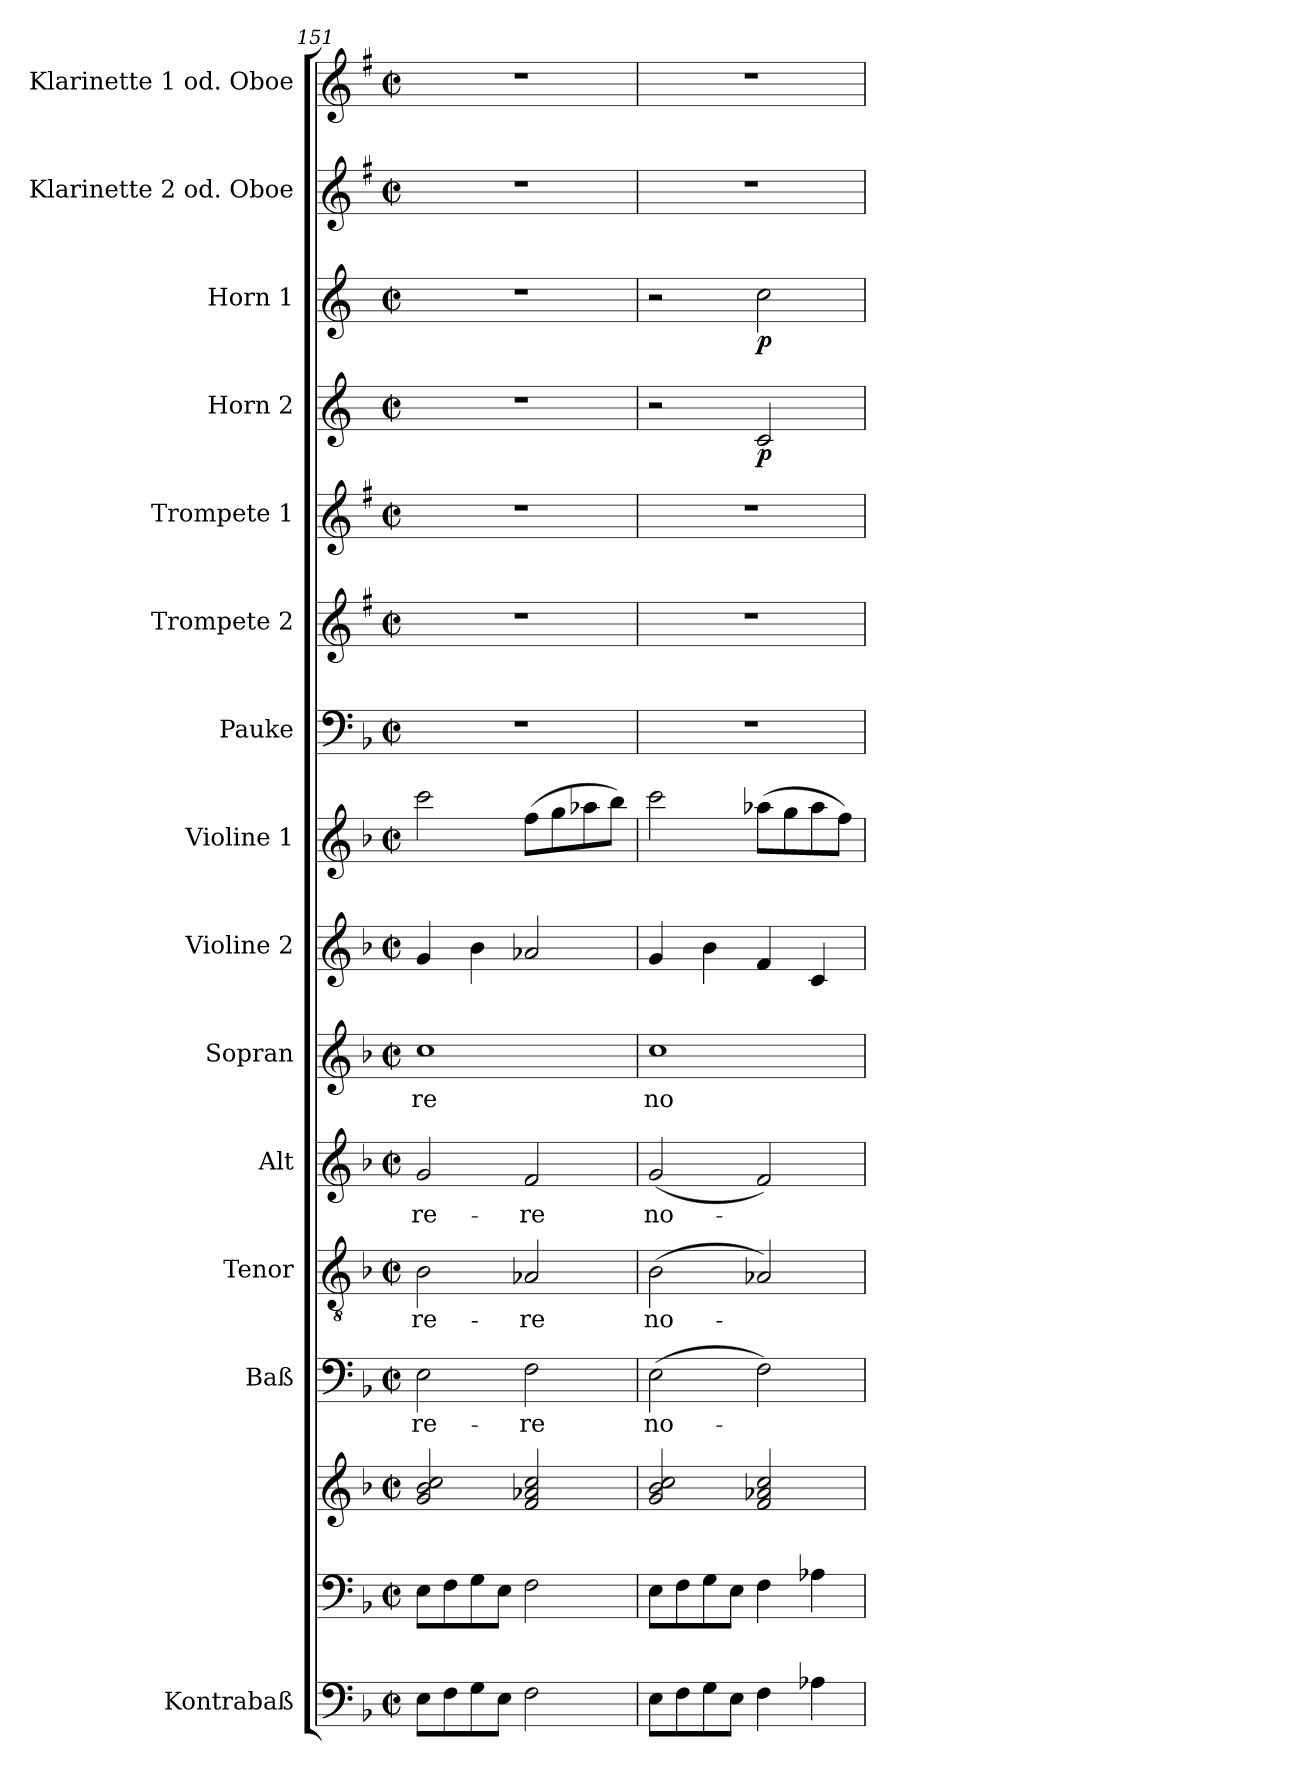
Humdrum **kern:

**kern	**kern	**kern	**kern	**text	**kern	**text	**kern	**text	**kern	**text	**kern	**kern	**kern	**kern	**kern	**kern	**dynam	**kern	**dynam	**kern	**kern
*part15	*part14	*part14	*part13	*part13	*part12	*part12	*part11	*part11	*part10	*part10	*part9	*part8	*part7	*part6	*part5	*part4	*part4	*part3	*part3	*part2	*part1
*staff16	*staff15	*staff14	*staff13	*staff13	*staff12	*staff12	*staff11	*staff11	*staff10	*staff10	*staff9	*staff8	*staff7	*staff6	*staff5	*staff4	*staff4	*staff3	*staff3	*staff2	*staff1
*I"Kontrabaß	*	*	*I"Baß	*	*I"Tenor	*	*I"Alt	*	*I"Sopran	*	*I"Violine 2	*I"Violine 1	*I"Pauke	*I"Trompete 2	*I"Trompete 1	*I"Horn 2	*	*I"Horn 1	*	*I"Klarinette 2 od. Oboe	*I"Klarinette 1 od. Oboe
*	*	*	*	*	*	*	*	*	*	*	*	*	*	*I'Tpt	*I'Tpt	*I'Hn	*	*I'Hn	*	*	*
*clefF4	*clefF4	*clefG2	*clefF4	*	*clefGv2	*	*clefG2	*	*clefG2	*	*clefG2	*clefG2	*clefF4	*clefG2	*clefG2	*clefG2	*	*clefG2	*	*clefG2	*clefG2
*ITrd7c12	*	*	*	*	*	*	*	*	*	*	*	*	*	*ITrd1c2	*ITrd1c2	*ITrd4c7	*	*ITrd4c7	*	*ITrd1c2	*ITrd1c2
*k[b-]	*k[b-]	*k[b-]	*k[b-]	*	*k[b-]	*	*k[b-]	*	*k[b-]	*	*k[b-]	*k[b-]	*k[b-]	*k[b-]	*k[b-]	*k[b-]	*	*k[b-]	*	*k[b-]	*k[b-]
*F:	*F:	*F:	*F:	*	*F:	*	*F:	*	*F:	*	*F:	*F:	*F:	*F:	*F:	*F:	*	*F:	*	*F:	*F:
*M2/2	*M2/2	*M2/2	*M2/2	*	*M2/2	*	*M2/2	*	*M2/2	*	*M2/2	*M2/2	*M2/2	*M2/2	*M2/2	*M2/2	*	*M2/2	*	*M2/2	*M2/2
*met(c|)	*met(c|)	*met(c|)	*met(c|)	*	*met(c|)	*	*met(c|)	*	*met(c|)	*	*met(c|)	*met(c|)	*met(c|)	*met(c|)	*met(c|)	*met(c|)	*	*met(c|)	*	*met(c|)	*met(c|)
=151	=151	=151	=151	=151	=151	=151	=151	=151	=151	=151	=151	=151	=151	=151	=151	=151	=151	=151	=151	=151	=151
!	!	!	!	!LO:LY:b	!	!LO:LY:b	!	!LO:LY:b	!	!LO:LY:b	!	!	!	!	!	!	!	!	!	!	!
8EE\L	8E\L	2g/ 2b-/ 2cc/	2E\	-re-	2B-\	-re-	2g/	-re-	1cc	-re	4g/	2ccc\	1r	1r	1r	1r	.	1r	.	1r	1r
8FF\	8F\	.	.	.	.	.	.	.	.	.	.	.	.	.	.	.	.	.	.	.	.
8GG\	8G\	.	.	.	.	.	.	.	.	.	4b-\	.	.	.	.	.	.	.	.	.	.
8EE\J	8E\J	.	.	.	.	.	.	.	.	.	.	.	.	.	.	.	.	.	.	.	.
!	!	!	!	!LO:LY:b	!	!LO:LY:b	!	!LO:LY:b	!	!	!	!	!	!	!	!	!	!	!	!	!
2FF\	2F\	2f/ 2a-X/ 2cc/	2F\	-re	2A-X/	-re	2f/	-re	.	.	2a-X/	(>8ff\L	.	.	.	.	.	.	.	.	.
.	.	.	.	.	.	.	.	.	.	.	.	8gg\	.	.	.	.	.	.	.	.	.
.	.	.	.	.	.	.	.	.	.	.	.	8aa-X\	.	.	.	.	.	.	.	.	.
.	.	.	.	.	.	.	.	.	.	.	.	8bb-\J)	.	.	.	.	.	.	.	.	.
=152	=152	=152	=152	=152	=152	=152	=152	=152	=152	=152	=152	=152	=152	=152	=152	=152	=152	=152	=152	=152	=152
!	!	!	!	!LO:LY:b	!	!LO:LY:b	!	!LO:LY:b	!	!LO:LY:b	!	!	!	!	!	!	!	!	!	!	!
8EE\L	8E\L	2g/ 2b-/ 2cc/	(>2E\	no-	(>2B-\	no-	(<2g/	no-	1cc	no-	4g/	2ccc\	1r	1r	1r	2r	.	2r	.	1r	1r
8FF\	8F\	.	.	.	.	.	.	.	.	.	.	.	.	.	.	.	.	.	.	.	.
8GG\	8G\	.	.	.	.	.	.	.	.	.	4b-\	.	.	.	.	.	.	.	.	.	.
8EE\J	8E\J	.	.	.	.	.	.	.	.	.	.	.	.	.	.	.	.	.	.	.	.
!	!	!	!	!	!	!	!	!	!	!	!	!	!	!	!	!	!LO:DY:b	!	!LO:DY:b	!	!
4FF\	4F\	2f/ 2a-X/ 2cc/	2F\)	.	2A-X/)	.	2f/)	.	.	.	4f/	(>8aa-X\L	.	.	.	2F/	p	2f\	p	.	.
.	.	.	.	.	.	.	.	.	.	.	.	8gg\	.	.	.	.	.	.	.	.	.
4AA-X\	4A-X\	.	.	.	.	.	.	.	.	.	4c/	8aa-\	.	.	.	.	.	.	.	.	.
.	.	.	.	.	.	.	.	.	.	.	.	8ff\J)	.	.	.	.	.	.	.	.	.
=	=	=	=	=	=	=	=	=	=	=	=	=	=	=	=	=	=	=	=	=	=
*-	*-	*-	*-	*-	*-	*-	*-	*-	*-	*-	*-	*-	*-	*-	*-	*-	*-	*-	*-	*-	*-
